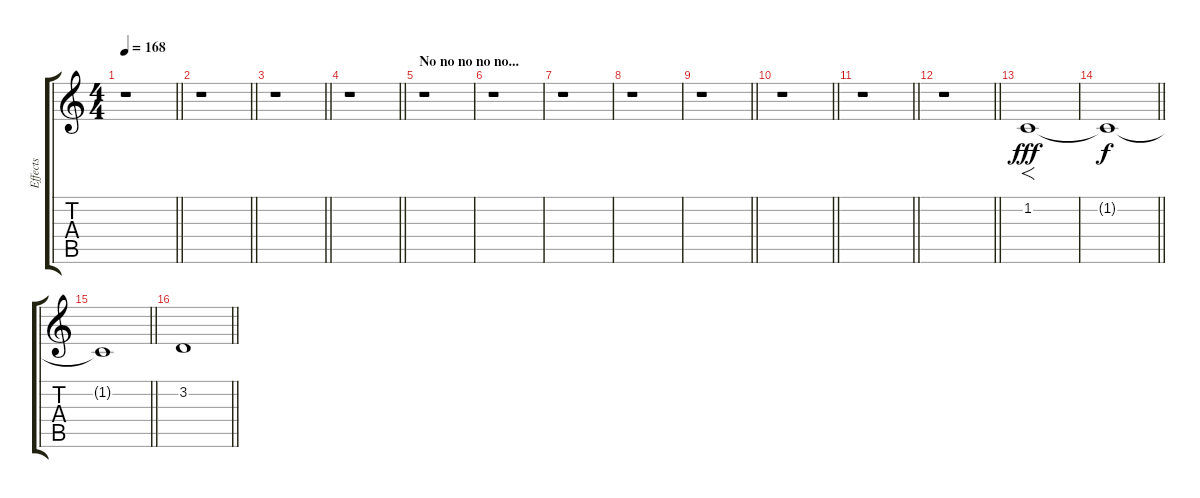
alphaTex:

\track ("Effects" "Effects") {instrument sopranosax}
\staff {score tabs}
\tuning (E4 B3 G3 D3 A2 E2) {hide}
\ts (4 4)
\tempo 168
\clef g2
\barLineRight lightlight
\ks c
r.1{dy mp} |
\barLineRight lightlight
r.1 |
\barLineRight lightlight
r.1 |
\barLineRight lightlight
r.1 |
\section ("" "No no no no no...")
r.1 |
r.1 |
r.1 |
r.1 |
\barLineRight lightlight
r.1 |
\barLineRight lightlight
r.1 |
\barLineRight lightlight
r.1 |
\barLineRight lightlight
r.1 |
1.2.1{f dy fff volume 14 instrument recorder} |
\barLineRight lightlight
1.2{t}.1{dy f} |
\barLineRight lightlight
1.2{t}.1 |
\barLineRight lightlight
3.2.1
